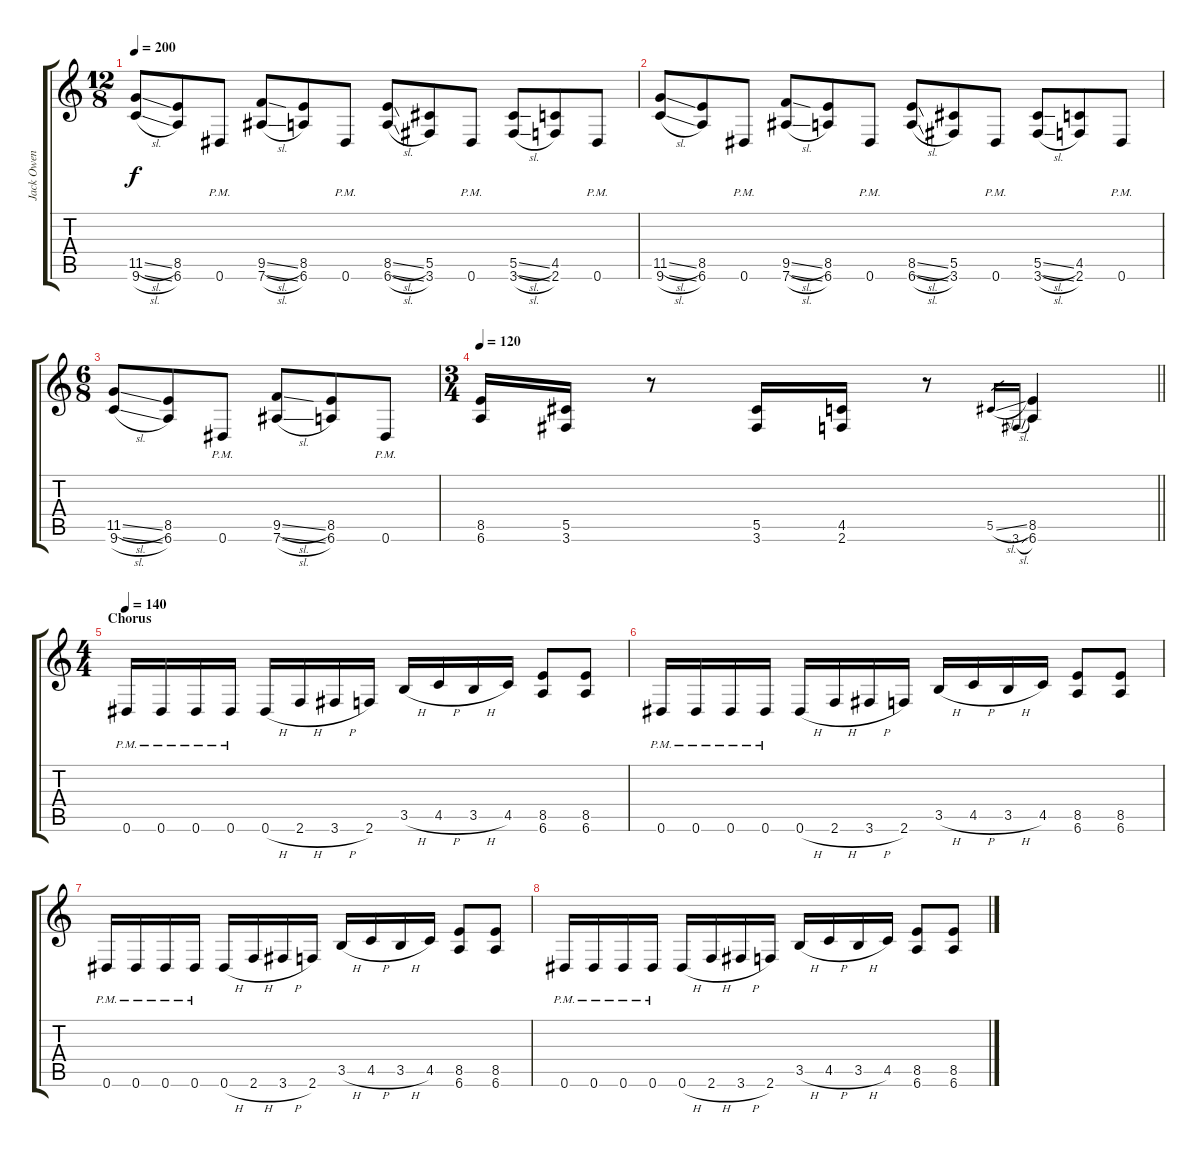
\track ("Jack Owen" "Jack Owen") {instrument distortionguitar}
\staff {score tabs}
\tuning (Eb4 Bb3 Gb3 Db3 Ab2 Eb2) {hide}
\ts (12 8)
\tempo 200
\clef g2
\ks c
(11.5{sl} 9.6{sl}).8{dy f} (8.5 6.6).8 0.6{pm}.8 (9.5{sl} 7.6{sl}).8 (8.5 6.6).8 0.6{pm}.8 (8.5{sl} 6.6{sl}).8 (5.5 3.6).8 0.6{pm}.8 (5.5{sl} 3.6{sl}).8 (4.5 2.6).8 0.6{pm}.8 |
(11.5{sl} 9.6{sl}).8 (8.5 6.6).8 0.6{pm}.8 (9.5{sl} 7.6{sl}).8 (8.5 6.6).8 0.6{pm}.8 (8.5{sl} 6.6{sl}).8 (5.5 3.6).8 0.6{pm}.8 (5.5{sl} 3.6{sl}).8 (4.5 2.6).8 0.6{pm}.8 |
\ts (6 8)
(11.5{sl} 9.6{sl}).8 (8.5 6.6).8 0.6{pm}.8 (9.5{sl} 7.6{sl}).8 (8.5 6.6).8 0.6{pm}.8 |
\ts (3 4)
\tempo 120
\barLineRight lightlight
(8.5 6.6).16 (5.5 3.6).16 r.8 (5.5 3.6).16 (4.5 2.6).16 r.8 5.5{sl}.16{gr} 3.6{sl}.16{gr} (8.5 6.6).4 |
\ts (4 4)
\section ("" "Chorus")
\tempo 140
0.6{pm}.16 0.6{pm}.16 0.6{pm}.16 0.6{pm}.16 0.6{h}.16 2.6{h}.16 3.6{h}.16 2.6.16 3.5{h}.16 4.5{h}.16 3.5{h}.16 4.5.16 (8.5 6.6).8 (8.5 6.6).8 |
0.6{pm}.16 0.6{pm}.16 0.6{pm}.16 0.6{pm}.16 0.6{h}.16 2.6{h}.16 3.6{h}.16 2.6.16 3.5{h}.16 4.5{h}.16 3.5{h}.16 4.5.16 (8.5 6.6).8 (8.5 6.6).8 |
0.6{pm}.16 0.6{pm}.16 0.6{pm}.16 0.6{pm}.16 0.6{h}.16 2.6{h}.16 3.6{h}.16 2.6.16 3.5{h}.16 4.5{h}.16 3.5{h}.16 4.5.16 (8.5 6.6).8 (8.5 6.6).8 |
0.6{pm}.16 0.6{pm}.16 0.6{pm}.16 0.6{pm}.16 0.6{h}.16 2.6{h}.16 3.6{h}.16 2.6.16 3.5{h}.16 4.5{h}.16 3.5{h}.16 4.5.16 (8.5 6.6).8 (8.5 6.6).8
